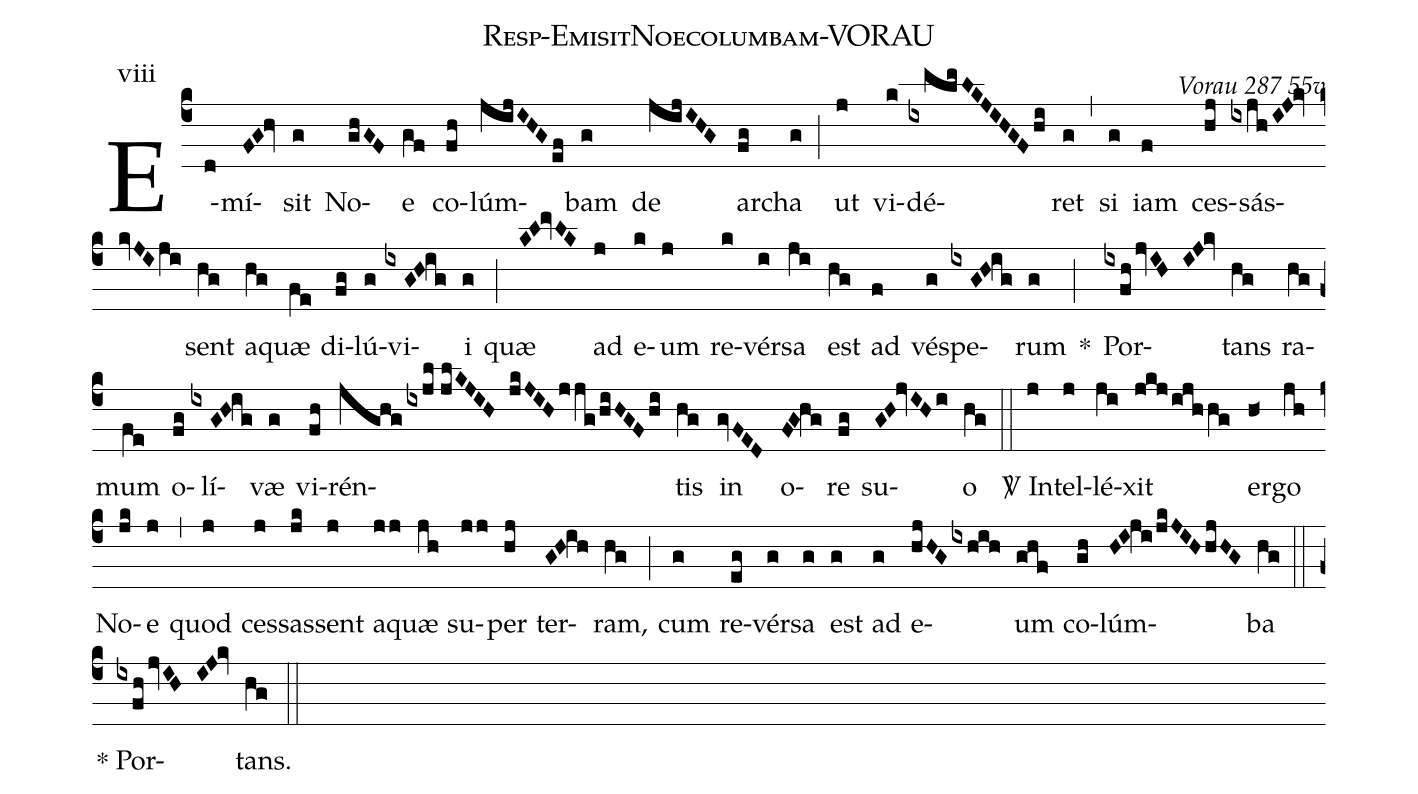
name: Resp-EmisitNoecolumbam-VORAU;
commentary: Vorau 287 55v;
annotation: viii;
%%
(c4) E(d)mí(FG!hv)sit(g) No(ghGF)e(gf) co(fh)lúm(jijIHGef)bam(g) de(jijIHG) ar(fg)cha(g) (;)
ut(j) vi(k)dé(ixmlmLKJIHGFhi)ret(g) (,) si(g) iam(f) ces(hj)sás(ixjhIJ!kv kvJIji)sent(hg) aq(hg)uæ(fe) di(fg)lú(g)vi(ixGH!ig)i(g) (;)
quæ(KL!mvLK) ad(j) e(k)um(j) re(k)vér(i)sa(ji) est(hg) ad(f) vés(g)pe(ixGH!ig)rum(g) *(;)
Por(ixfh/jvIH IJ!kv)tans(hg) ra(hg)mum(fe) o(fg)lí(ixGH!ig)væ(g) vi(fh)rén(jghg/ixjl//jlKJIH jkJIHjjg/hiHGFhi)tis(hg) in(gvFED) o(FG!hg)re(fg) su(GH!jvIHi)o(hg) (::) <sp>V/</sp> In(j)tel(j)lé(ji)xit(jkj/ijhhg) er(h<)go(jh) No(jk)e(j) (,) quod(j) ces(j)sas(jk)sent(j) a(jj)quæ(jh) su(jj)per(hj) ter(GH!ih)ram,(hg) (;) cum(g) re(eg)vér(g)sa(g) est(g) ad(g) e(hjHGixhih)um(ghf) co(gh)lúm(HI!ji/jkJIHhjHG)ba(hg) (::)
 * Por(ixfh/jvIH IJ!kv)tans.(hg) (::)
